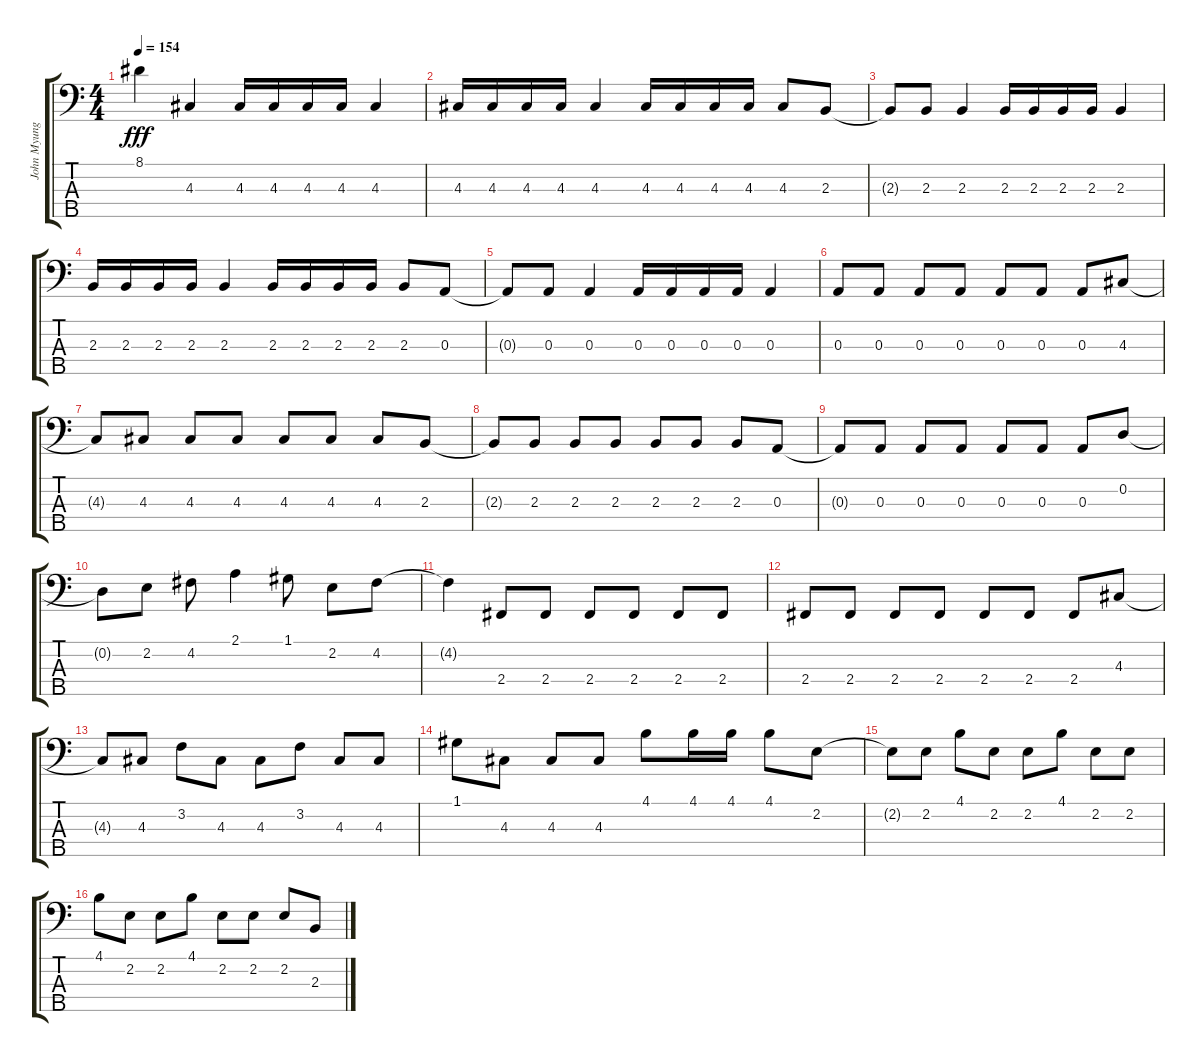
\track ("John Myung" "John Myung") {instrument electricbassfinger}
\staff {score tabs}
\tuning (G2 D2 A1 E1 B0) {hide}
\ts (4 4)
\tempo 154
\clef f4
\ks c
8.1{t}.4{dy fff} 4.3.4 4.3.16 4.3.16 4.3.16 4.3.16 4.3.4 |
4.3.16 4.3.16 4.3.16 4.3.16 4.3.4 4.3.16 4.3.16 4.3.16 4.3.16 4.3.8 2.3.8 |
2.3{t}.8 2.3.8 2.3.4 2.3.16 2.3.16 2.3.16 2.3.16 2.3.4 |
2.3.16 2.3.16 2.3.16 2.3.16 2.3.4 2.3.16 2.3.16 2.3.16 2.3.16 2.3.8 0.3.8 |
0.3{t}.8 0.3.8 0.3.4 0.3.16 0.3.16 0.3.16 0.3.16 0.3.4 |
0.3.8 0.3.8 0.3.8 0.3.8 0.3.8 0.3.8 0.3.8 4.3.8 |
4.3{t}.8 4.3.8 4.3.8 4.3.8 4.3.8 4.3.8 4.3.8 2.3.8 |
2.3{t}.8 2.3.8 2.3.8 2.3.8 2.3.8 2.3.8 2.3.8 0.3.8 |
0.3{t}.8 0.3.8 0.3.8 0.3.8 0.3.8 0.3.8 0.3.8 0.2.8 |
0.2{t}.8 2.2.8 4.2.8 2.1.4 1.1.8 2.2.8 4.2.8 |
4.2{t}.4 2.4.8 2.4.8 2.4.8 2.4.8 2.4.8 2.4.8 |
2.4.8 2.4.8 2.4.8 2.4.8 2.4.8 2.4.8 2.4.8 4.3.8 |
4.3{t}.8 4.3.8 3.2.8 4.3.8 4.3.8 3.2.8 4.3.8 4.3.8 |
1.1.8 4.3.8 4.3.8 4.3.8 4.1.8 4.1.16 4.1.16 4.1.8 2.2.8 |
2.2{t}.8 2.2.8 4.1.8 2.2.8 2.2.8 4.1.8 2.2.8 2.2.8 |
4.1.8 2.2.8 2.2.8 4.1.8 2.2.8 2.2.8 2.2.8 2.3.8
